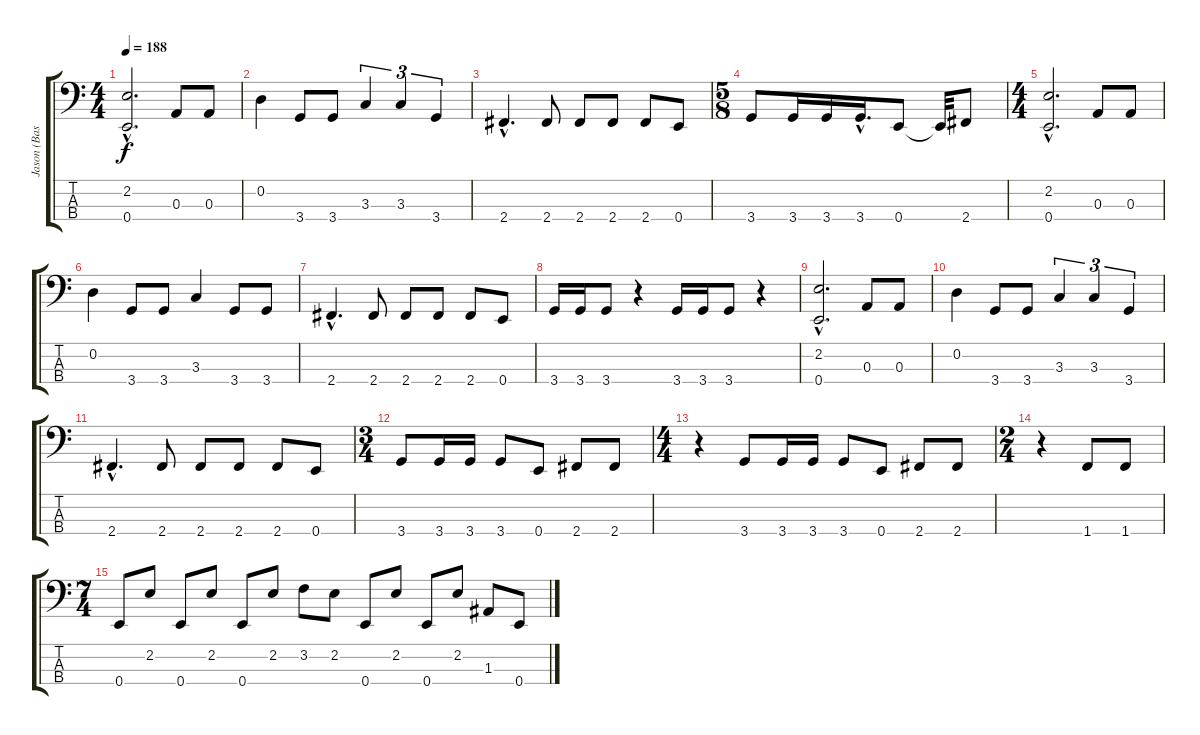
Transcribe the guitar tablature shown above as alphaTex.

\track ("Jason (Bass)" "Jason (Bas") {instrument electricbasspick}
\staff {score tabs}
\tuning (G2 D2 A1 E1) {hide}
\ts (4 4)
\tempo 188
\clef f4
\ks c
(2.2{hac} 0.4{hac}).2{d dy f} 0.3.8 0.3.8 |
0.2.4 3.4.8 3.4.8 3.3.4{tu (3 2)} 3.3.4{tu (3 2)} 3.4.4{tu (3 2)} |
2.4{hac}.4{d} 2.4.8 2.4.8 2.4.8 2.4.8 0.4.8 |
\ts (5 8)
3.4.8 3.4.16 3.4.16 3.4{hac}.16{d} 0.4.8 0.4{t}.32 2.4.8 |
\ts (4 4)
(2.2{hac} 0.4{hac}).2{d} 0.3.8 0.3.8 |
0.2.4 3.4.8 3.4.8 3.3.4 3.4.8 3.4.8 |
2.4{hac}.4{d} 2.4.8 2.4.8 2.4.8 2.4.8 0.4.8 |
3.4.16 3.4.16 3.4.8 r.4 3.4.16 3.4.16 3.4.8 r.4 |
(2.2{hac} 0.4{hac}).2{d} 0.3.8 0.3.8 |
0.2.4 3.4.8 3.4.8 3.3.4{tu (3 2)} 3.3.4{tu (3 2)} 3.4.4{tu (3 2)} |
2.4{hac}.4{d} 2.4.8 2.4.8 2.4.8 2.4.8 0.4.8 |
\ts (3 4)
3.4.8 3.4.16 3.4.16 3.4.8 0.4.8 2.4.8 2.4.8 |
\ts (4 4)
r.4 3.4.8 3.4.16 3.4.16 3.4.8 0.4.8 2.4.8 2.4.8 |
\ts (2 4)
r.4 1.4.8 1.4.8 |
\ts (7 4)
0.4.8 2.2.8 0.4.8 2.2.8 0.4.8 2.2.8 3.2.8 2.2.8 0.4.8 2.2.8 0.4.8 2.2.8 1.3.8 0.4.8
